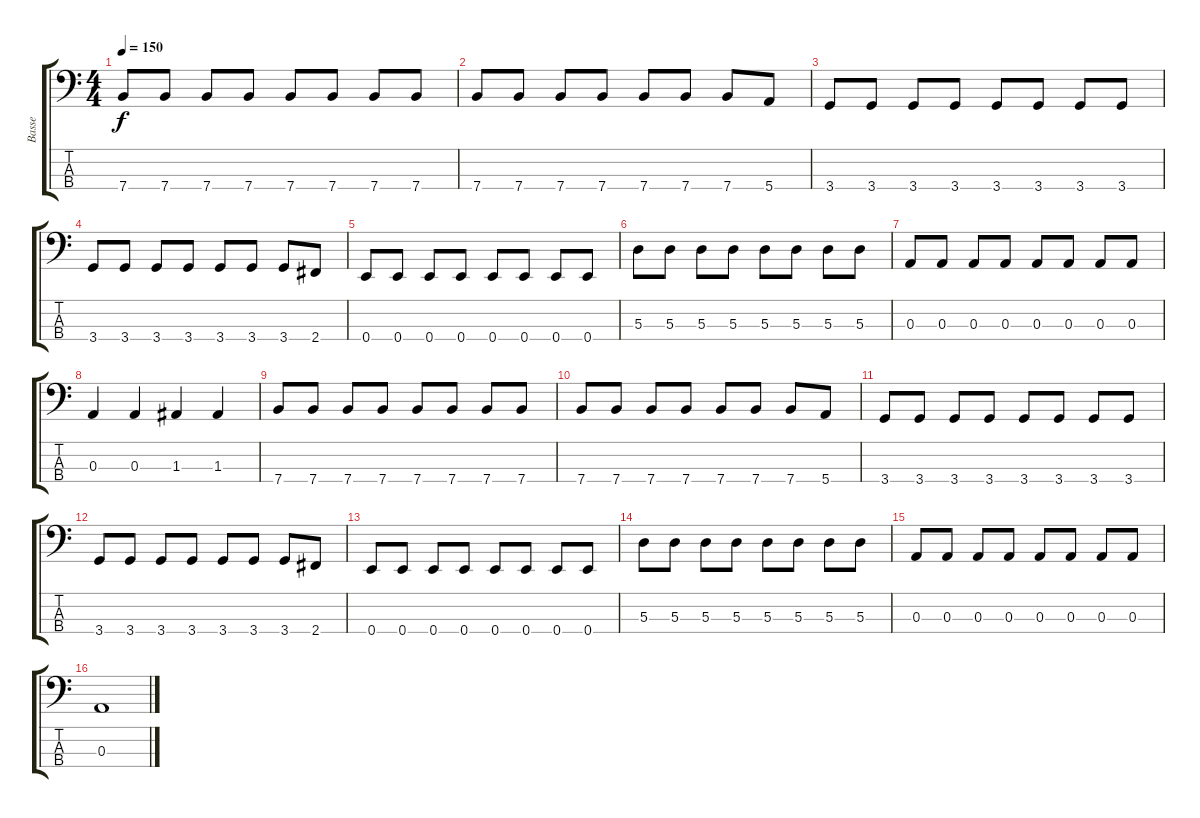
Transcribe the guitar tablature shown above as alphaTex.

\track ("Basse" "Basse") {instrument electricbasspick}
\staff {score tabs}
\tuning (G2 D2 A1 E1) {hide}
\ts (4 4)
\tempo 150
\clef f4
\ks c
7.4.8{dy f} 7.4.8 7.4.8 7.4.8 7.4.8 7.4.8 7.4.8 7.4.8 |
7.4.8 7.4.8 7.4.8 7.4.8 7.4.8 7.4.8 7.4.8 5.4.8 |
3.4.8 3.4.8 3.4.8 3.4.8 3.4.8 3.4.8 3.4.8 3.4.8 |
3.4.8 3.4.8 3.4.8 3.4.8 3.4.8 3.4.8 3.4.8 2.4.8 |
0.4.8 0.4.8 0.4.8 0.4.8 0.4.8 0.4.8 0.4.8 0.4.8 |
5.3.8 5.3.8 5.3.8 5.3.8 5.3.8 5.3.8 5.3.8 5.3.8 |
0.3.8 0.3.8 0.3.8 0.3.8 0.3.8 0.3.8 0.3.8 0.3.8 |
0.3.4 0.3.4 1.3.4 1.3.4 |
7.4.8 7.4.8 7.4.8 7.4.8 7.4.8 7.4.8 7.4.8 7.4.8 |
7.4.8 7.4.8 7.4.8 7.4.8 7.4.8 7.4.8 7.4.8 5.4.8 |
3.4.8 3.4.8 3.4.8 3.4.8 3.4.8 3.4.8 3.4.8 3.4.8 |
3.4.8 3.4.8 3.4.8 3.4.8 3.4.8 3.4.8 3.4.8 2.4.8 |
0.4.8 0.4.8 0.4.8 0.4.8 0.4.8 0.4.8 0.4.8 0.4.8 |
5.3.8 5.3.8 5.3.8 5.3.8 5.3.8 5.3.8 5.3.8 5.3.8 |
0.3.8 0.3.8 0.3.8 0.3.8 0.3.8 0.3.8 0.3.8 0.3.8 |
0.3.1
